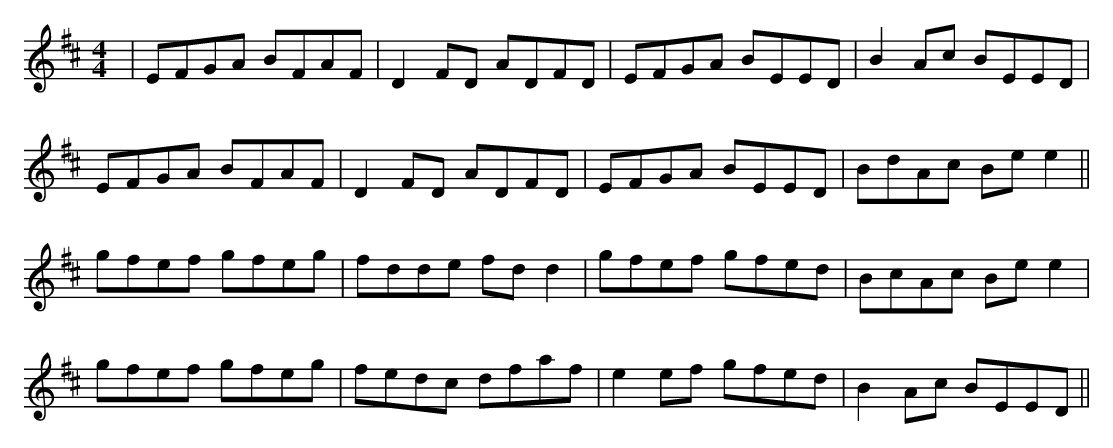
X:1
M:4/4
K:Edor
|EFGA BFAF|D2FD ADFD|EFGA BEED|B2Ac BEED|
EFGA BFAF|D2FD ADFD|EFGA BEED|BdAc Bee2||
gfef gfeg|fdde fdd2|gfef gfed|BcAc Bee2|
gfef gfeg|fedc dfaf|e2ef gfed|B2Ac BEED||
